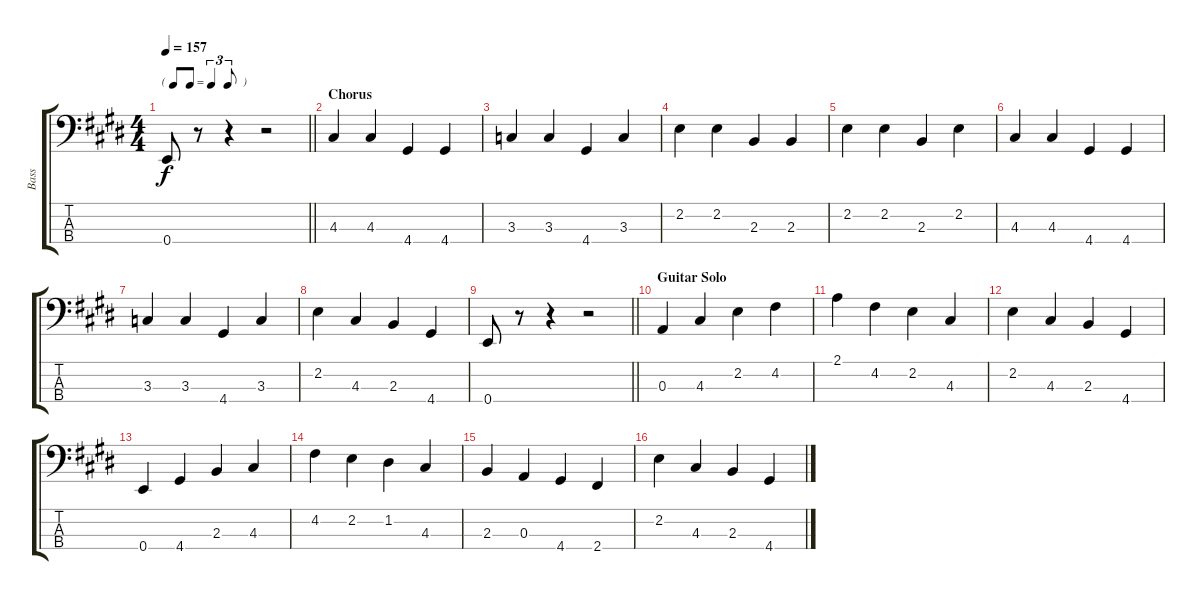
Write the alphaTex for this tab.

\track ("Bass" "Bass") {instrument electricbasspick}
\staff {score tabs}
\tuning (G2 D2 A1 E1) {hide}
\ts (4 4)
\tf triplet8th
\tempo 157
\clef f4
\barLineRight lightlight
\ks e
0.4.8{dy f} r.8 r.4 r.2 |
\section ("" "Chorus")
4.3.4 4.3.4 4.4.4 4.4.4 |
3.3.4 3.3.4 4.4.4 3.3.4 |
2.2.4 2.2.4 2.3.4 2.3.4 |
2.2.4 2.2.4 2.3.4 2.2.4 |
4.3.4 4.3.4 4.4.4 4.4.4 |
3.3.4 3.3.4 4.4.4 3.3.4 |
2.2.4 4.3.4 2.3.4 4.4.4 |
\barLineRight lightlight
0.4.8 r.8 r.4 r.2 |
\section ("" "Guitar Solo")
0.3.4 4.3.4 2.2.4 4.2.4 |
2.1.4 4.2.4 2.2.4 4.3.4 |
2.2.4 4.3.4 2.3.4 4.4.4 |
0.4.4 4.4.4 2.3.4 4.3.4 |
4.2.4 2.2.4 1.2.4{beam Down} 4.3.4 |
2.3.4 0.3.4 4.4.4 2.4.4 |
2.2.4 4.3.4 2.3.4 4.4.4
